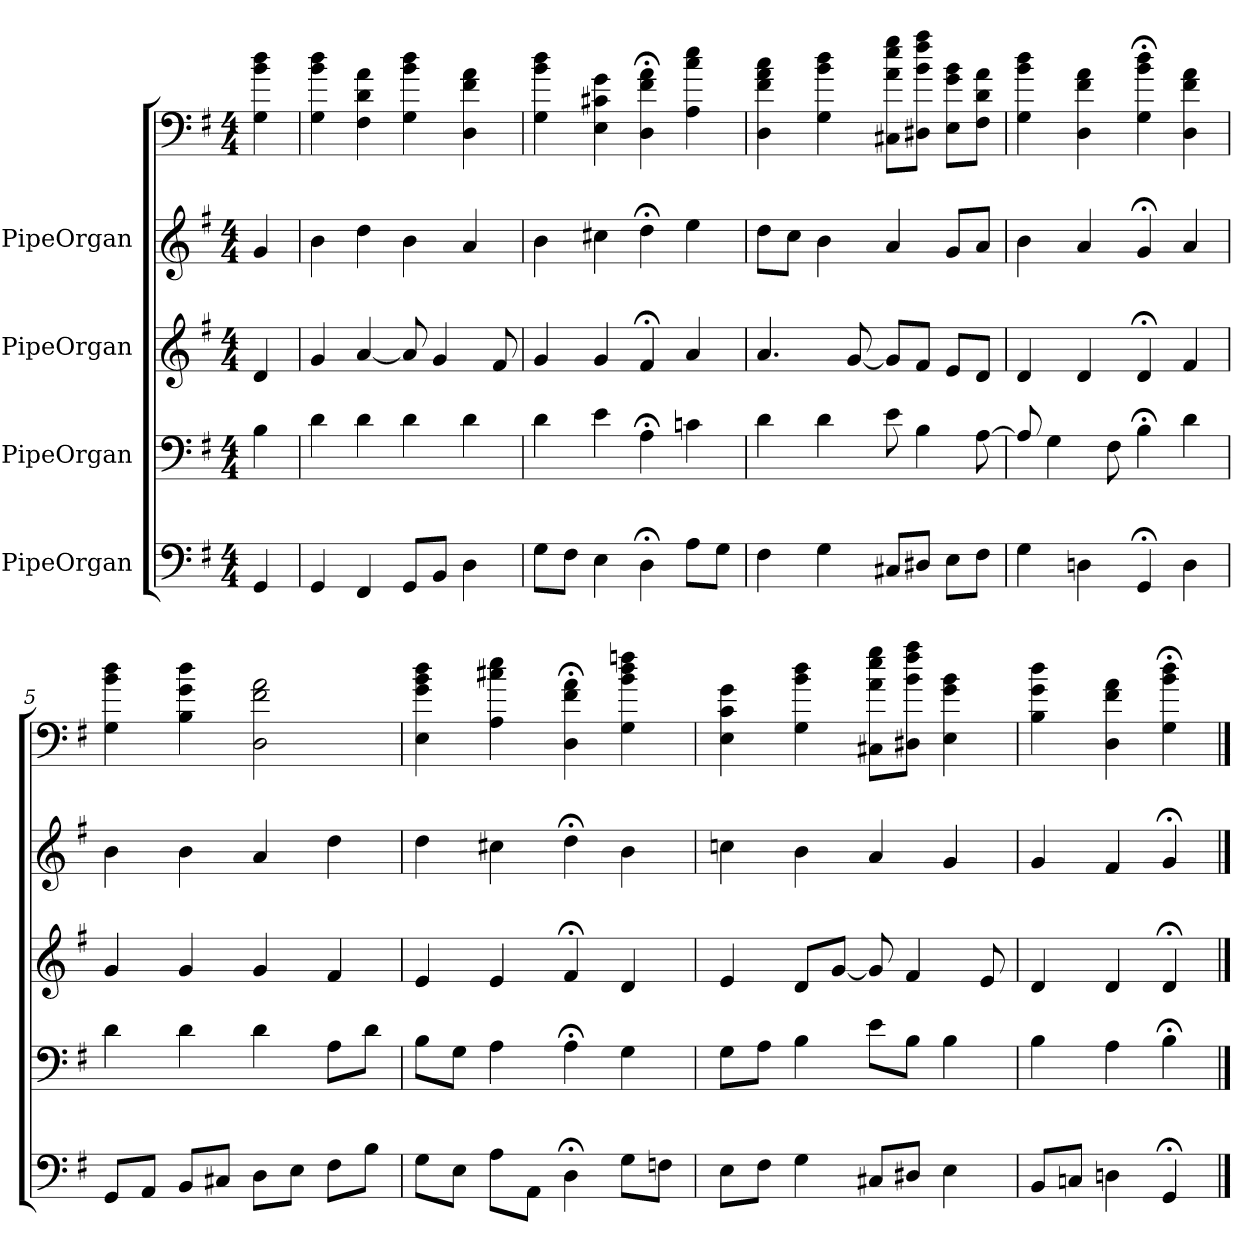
**kern	**kern	**kern	**kern	**kern
*part5	*part4	*part3	*part2	*part1
*staff5	*staff4	*staff3	*staff2	*staff1
*I"PipeOrgan	*I"PipeOrgan	*I"PipeOrgan	*I"PipeOrgan	*
*clefF4	*clefF4	*clefG2	*clefG2	*
*k[f#]	*k[f#]	*k[f#]	*k[f#]	*k[f#]
*G:	*G:	*G:	*G:	*G:
*M4/4	*M4/4	*M4/4	*M4/4	*M4/4
*MM60	*MM60	*MM60	*MM60	*MM60
=	=	=	=	=
4GG	4B	4d	4g	4G 4b 4dd
=1	=1	=1	=1	=1
4GG	4d	4g	4b	4G 4b 4dd
4FF#	4d	[4a	4dd	4F# 4d 4a
8GG/L	4d	8a]	4b	4G 4b 4dd
8BB/J	.	4g	.	.
4D	4d	.	4a	4D 4f# 4a
.	.	8f#	.	.
=2	=2	=2	=2	=2
8G\L	4d	4g	4b	4G 4b 4dd
8F#\J	.	.	.	.
4E	4e	4g	4cc#X	4E 4c#X 4g
4D;<	4A;<	4f#;<	4dd;<	4D;< 4f#;< 4a;<
8A\L	4cn	4a	4ee	4A 4cc 4ee
8G\J	.	.	.	.
=3	=3	=3	=3	=3
4F#	4d	4.a	8dd\L	4D 4f# 4a 4cc
.	.	.	8cc\J	.
4G	4d	.	4b	4G 4b 4dd
.	.	[8g	.	.
8C#X/L	8e	8g/L]	4a	8C#X 8a 8ee 8ggL
8D#X/J	4B	8f#/J	.	8D#X 8b 8ff# 8aaJ
8E\L	.	8e/L	8g/L	8E 8g 8bL
8F#\J	[8A	8d/J	8a/J	8F# 8d 8aJ
=4	=4	=4	=4	=4
4G	8A/]	4d	4b	4G 4b 4dd
.	4G	.	.	.
4Dn	.	4d	4a	4D 4f# 4a
.	8F#	.	.	.
4GG;<	4B;<	4d;<	4g;<	4G;< 4b;< 4dd;<
4D	4d	4f#	4a	4D 4f# 4a
=5	=5	=5	=5	=5
8GG/L	4d	4g	4b	4G 4b 4dd
8AA/J	.	.	.	.
8BB/L	4d	4g	4b	4B 4g 4dd
8C#X/J	.	.	.	.
8D\L	4d	4g	4a	2D 2f# 2a
8E\J	.	.	.	.
8F#\L	8A\L	4f#	4dd	.
8B\J	8d\J	.	.	.
=6	=6	=6	=6	=6
8G\L	8B\L	4e	4dd	4E 4g 4b 4dd
8E\J	8G\J	.	.	.
8A\L	4A	4e	4cc#X	4A 4cc#X 4ee
8AA\J	.	.	.	.
4D;<	4A;<	4f#;<	4dd;<	4D;< 4f#;< 4a;<
8G\L	4G	4d	4b	4G 4b 4dd 4ffn
8Fn\J	.	.	.	.
=7	=7	=7	=7	=7
8E\L	8G\L	4e	4ccn	4E 4c 4g
8F#\J	8A\J	.	.	.
4G	4B	8d/L	4b	4G 4b 4dd
.	.	[8g/J	.	.
8C#X/L	8e\L	8g]	4a	8C#X 8a 8ee 8ggL
8D#X/J	8B\J	4f#	.	8D#X 8b 8ff# 8aaJ
4E	4B	.	4g	4E 4g 4b
.	.	8e	.	.
=8	=8	=8	=8	=8
8BB/L	4B	4d	4g	4B 4g 4dd
8Cn/J	.	.	.	.
4Dn	4A	4d	4f#	4D 4f# 4a
4GG;<	4B;<	4d;<	4g;<	4G;< 4b;< 4dd;<
==	==	==	==	==
*-	*-	*-	*-	*-
